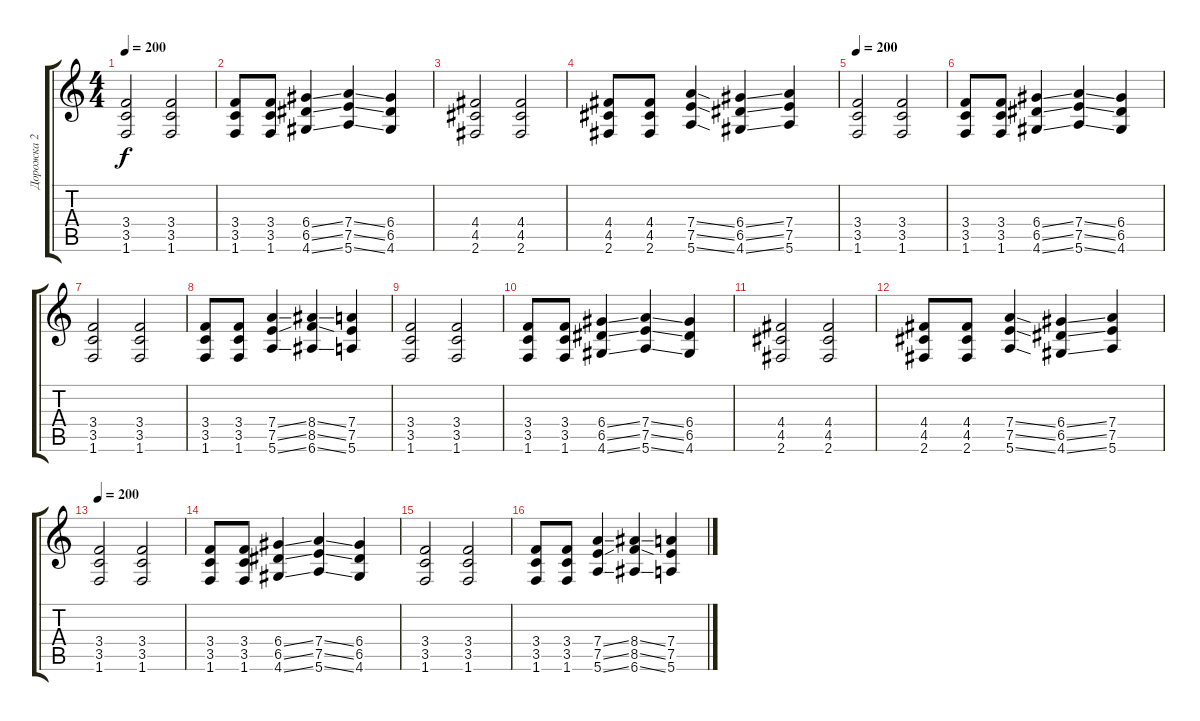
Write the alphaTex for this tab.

\track ("Дорожка 2" "Дорожка 2") {instrument distortionguitar}
\staff {score tabs}
\tuning (E4 B3 G3 D3 A2 E2) {hide}
\ts (4 4)
\tempo 200
\clef g2
\ks c
(3.4 3.5 1.6).2{dy f} (3.4 3.5 1.6).2 |
(3.4 3.5 1.6).8 (3.4 3.5 1.6).8 (6.4{ss} 6.5{ss} 4.6{ss}).4 (7.4{ss} 7.5{ss} 5.6{ss}).4 (6.4 6.5 4.6).4 |
(4.4 4.5 2.6).2 (4.4 4.5 2.6).2 |
(4.4 4.5 2.6).8 (4.4 4.5 2.6).8 (7.4{ss} 7.5{ss} 5.6{ss}).4 (6.4{ss} 6.5{ss} 4.6{ss}).4 (7.4 7.5 5.6).4 |
\tempo 200
(3.4 3.5 1.6).2 (3.4 3.5 1.6).2 |
(3.4 3.5 1.6).8 (3.4 3.5 1.6).8 (6.4{ss} 6.5{ss} 4.6{ss}).4 (7.4{ss} 7.5{ss} 5.6{ss}).4 (6.4 6.5 4.6).4 |
(3.4 3.5 1.6).2 (3.4 3.5 1.6).2 |
(3.4 3.5 1.6).8 (3.4 3.5 1.6).8 (7.4{ss} 7.5{ss} 5.6{ss}).4 (8.4{ss} 8.5{ss} 6.6{ss}).4 (7.4 7.5 5.6).4 |
(3.4 3.5 1.6).2 (3.4 3.5 1.6).2 |
(3.4 3.5 1.6).8 (3.4 3.5 1.6).8 (6.4{ss} 6.5{ss} 4.6{ss}).4 (7.4{ss} 7.5{ss} 5.6{ss}).4 (6.4 6.5 4.6).4 |
(4.4 4.5 2.6).2 (4.4 4.5 2.6).2 |
(4.4 4.5 2.6).8 (4.4 4.5 2.6).8 (7.4{ss} 7.5{ss} 5.6{ss}).4 (6.4{ss} 6.5{ss} 4.6{ss}).4 (7.4 7.5 5.6).4 |
\tempo 200
(3.4 3.5 1.6).2 (3.4 3.5 1.6).2 |
(3.4 3.5 1.6).8 (3.4 3.5 1.6).8 (6.4{ss} 6.5{ss} 4.6{ss}).4 (7.4{ss} 7.5{ss} 5.6{ss}).4 (6.4 6.5 4.6).4 |
(3.4 3.5 1.6).2 (3.4 3.5 1.6).2 |
(3.4 3.5 1.6).8 (3.4 3.5 1.6).8 (7.4{ss} 7.5{ss} 5.6{ss}).4 (8.4{ss} 8.5{ss} 6.6{ss}).4 (7.4 7.5 5.6).4
